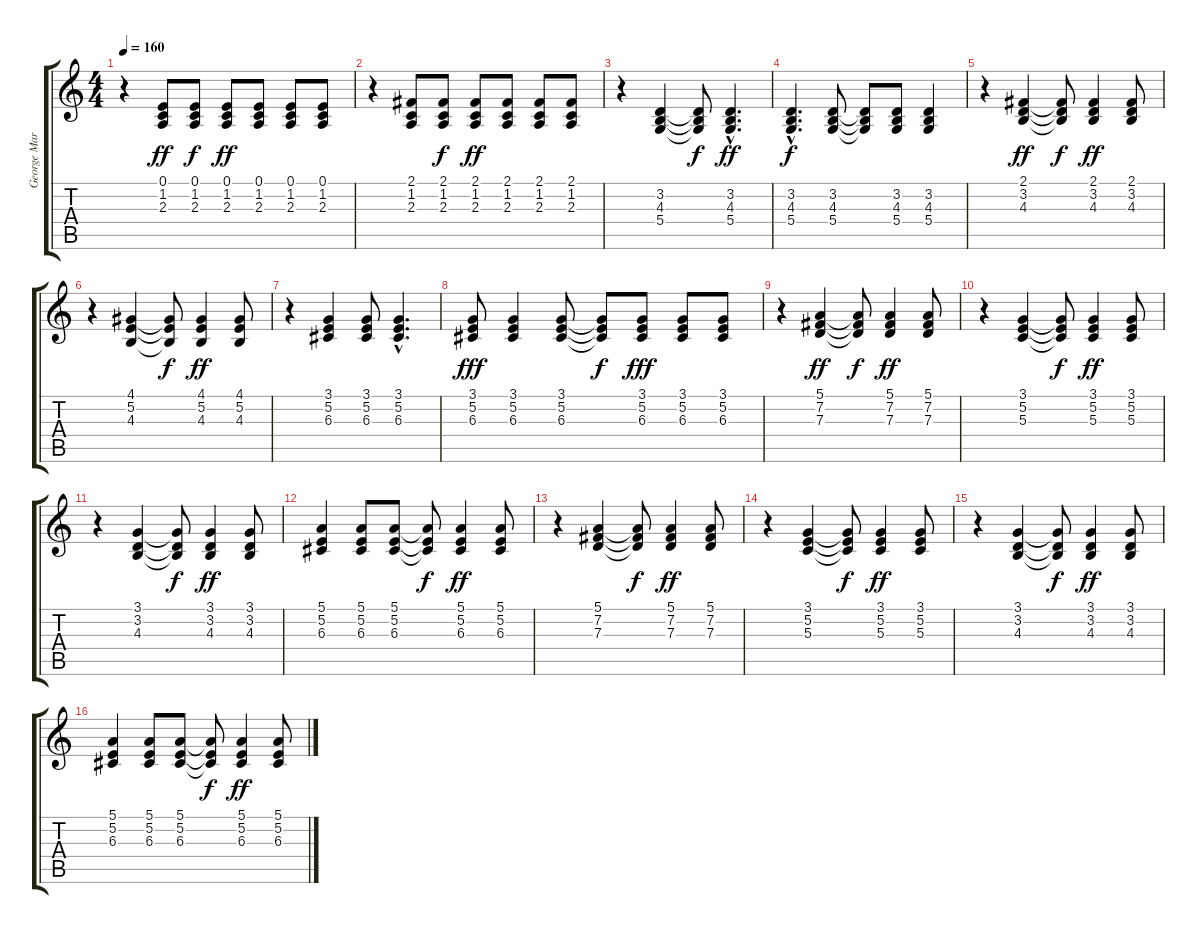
\track ("George Martin" "George Mar") {instrument electricgrandpiano}
\staff {score tabs}
\tuning (E4 B3 G3 D3 A2 E2) {hide}
\ts (4 4)
\tempo 160
\clef g2
\ks c
r.4{dy fff} (0.1 1.2 2.3).8{dy ff} (0.1 1.2 2.3).8{dy f} (0.1 1.2 2.3).8{dy ff} (0.1 1.2 2.3).8 (0.1 1.2 2.3).8 (0.1 1.2 2.3).8 |
r.4 (2.1 1.2 2.3).8 (2.1 1.2 2.3).8{dy f} (2.1 1.2 2.3).8{dy ff} (2.1 1.2 2.3).8 (2.1 1.2 2.3).8 (2.1 1.2 2.3).8 |
r.4 (3.2 4.3 5.4).4 (3.2{t} 4.3{t} 5.4{t}).8{dy f} (3.2{hac} 4.3{hac} 5.4{hac}).4{d dy ff} |
(3.2{hac} 4.3{hac} 5.4{hac}).4{d dy f} (3.2 4.3 5.4).8 (3.2{t} 4.3{t} 5.4{t}).8 (3.2 4.3 5.4).8 (3.2 4.3 5.4).4 |
r.4 (2.1 3.2 4.3).4{dy ff} (2.1{t} 3.2{t} 4.3{t}).8{dy f} (2.1 3.2 4.3).4{dy ff} (2.1 3.2 4.3).8 |
r.4 (4.1 5.2 4.3).4 (4.1{t} 5.2{t} 4.3{t}).8{dy f} (4.1 5.2 4.3).4{dy ff} (4.1 5.2 4.3).8 |
r.4 (3.1 5.2 6.3).4 (3.1 5.2 6.3).8 (3.1{hac} 5.2{hac} 6.3{hac}).4{d} |
(3.1 5.2 6.3).8{dy fff} (3.1 5.2 6.3).4 (3.1 5.2 6.3).8 (3.1{t} 5.2{t} 6.3{t}).8{dy f} (3.1 5.2 6.3).8{dy fff} (3.1 5.2 6.3).8 (3.1 5.2 6.3).8 |
r.4 (5.1 7.2 7.3).4{dy ff} (5.1{t} 7.2{t} 7.3{t}).8{dy f} (5.1 7.2 7.3).4{dy ff} (5.1 7.2 7.3).8 |
r.4 (3.1 5.2 5.3).4 (3.1{t} 5.2{t} 5.3{t}).8{dy f} (3.1 5.2 5.3).4{dy ff} (3.1 5.2 5.3).8 |
r.4 (3.1 3.2 4.3).4 (3.1{t} 3.2{t} 4.3{t}).8{dy f} (3.1 3.2 4.3).4{dy ff} (3.1 3.2 4.3).8 |
(5.1 5.2 6.3).4 (5.1 5.2 6.3).8 (5.1 5.2 6.3).8 (5.1{t} 5.2{t} 6.3{t}).8{dy f} (5.1 5.2 6.3).4{dy ff} (5.1 5.2 6.3).8 |
r.4 (5.1 7.2 7.3).4 (5.1{t} 7.2{t} 7.3{t}).8{dy f} (5.1 7.2 7.3).4{dy ff} (5.1 7.2 7.3).8 |
r.4 (3.1 5.2 5.3).4 (3.1{t} 5.2{t} 5.3{t}).8{dy f} (3.1 5.2 5.3).4{dy ff} (3.1 5.2 5.3).8 |
r.4 (3.1 3.2 4.3).4 (3.1{t} 3.2{t} 4.3{t}).8{dy f} (3.1 3.2 4.3).4{dy ff} (3.1 3.2 4.3).8 |
(5.1 5.2 6.3).4 (5.1 5.2 6.3).8 (5.1 5.2 6.3).8 (5.1{t} 5.2{t} 6.3{t}).8{dy f} (5.1 5.2 6.3).4{dy ff} (5.1 5.2 6.3).8
